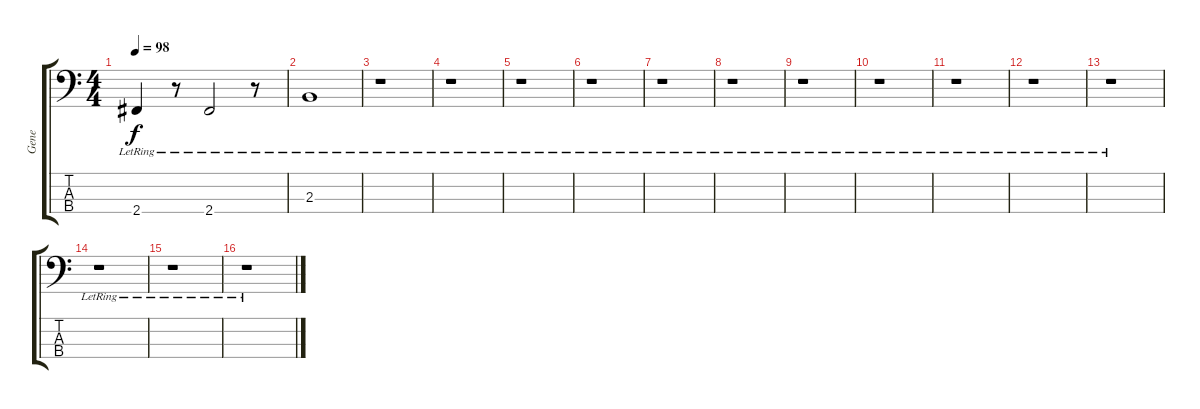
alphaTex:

\track ("Gene" "Gene") {instrument electricbasspick}
\staff {score tabs}
\tuning (G2 D2 A1 E1) {hide}
\ts (4 4)
\tempo 98
\clef f4
\ks c
2.4{lr}.4{dy f} r.8 2.4{lr}.2 r.8 |
2.3{lr}.1 |
r.1 |
r.1 |
r.1 |
r.1 |
r.1 |
r.1 |
r.1 |
r.1 |
r.1 |
r.1 |
r.1 |
r.1 |
r.1 |
r.1
